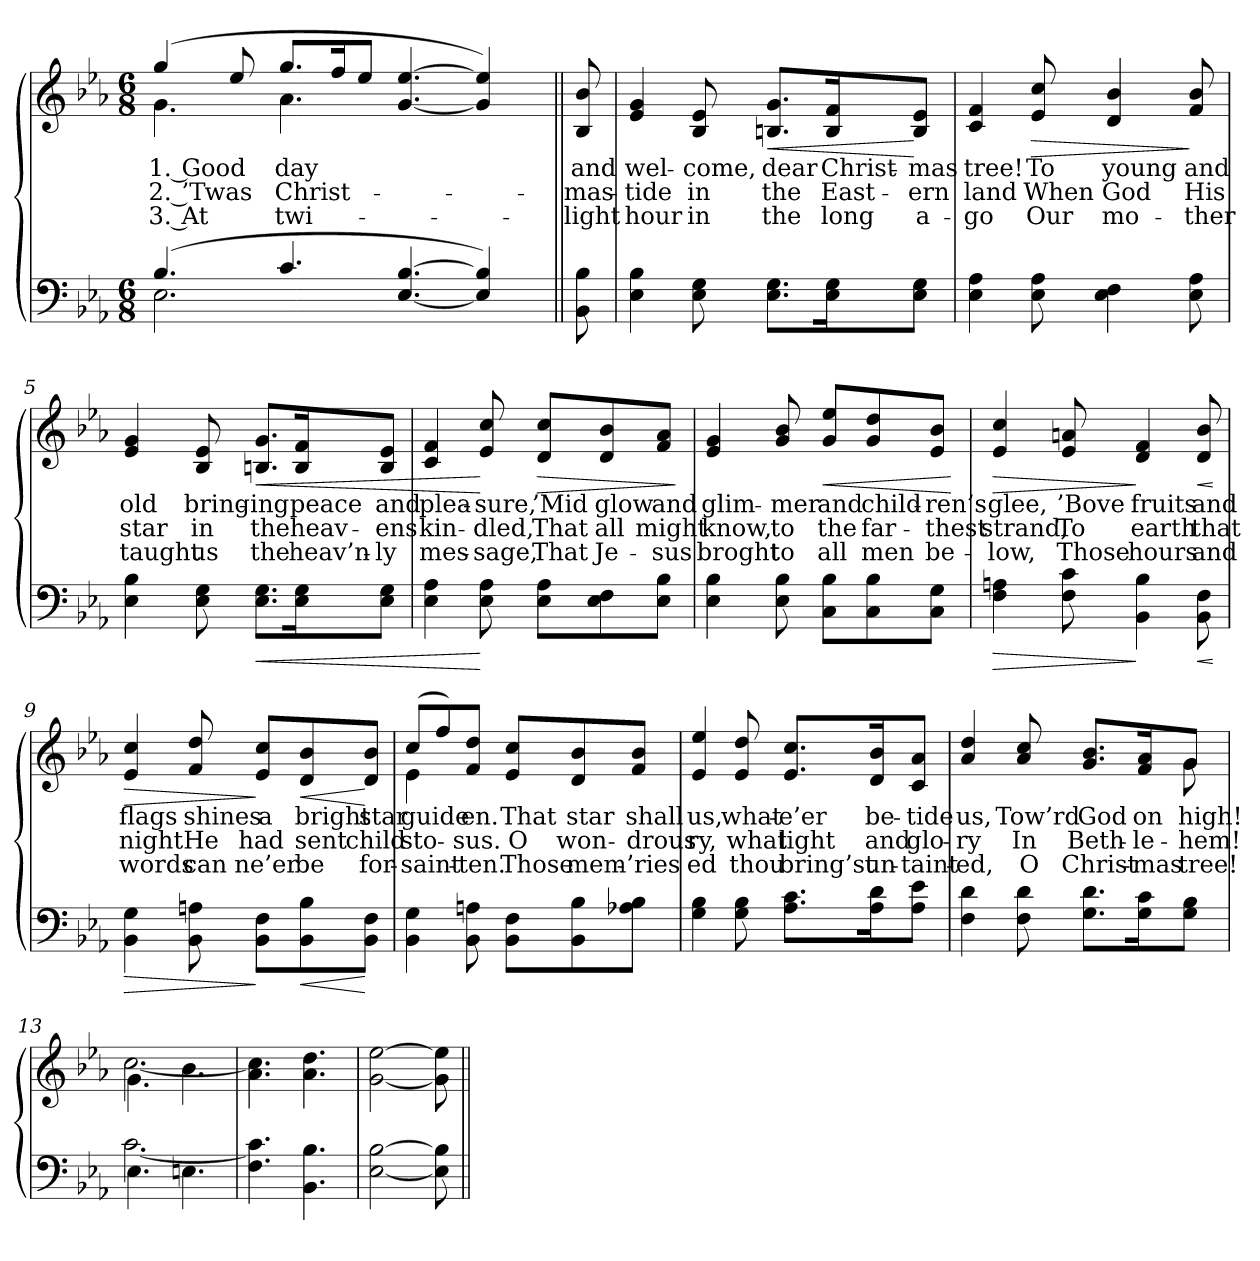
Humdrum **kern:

**kern	**dynam	**kern	**text	**text	**text	**dynam
*part2	*part2	*part1	*part1	*part1	*part1	*part1
*staff2	*staff2	*staff1	*staff1	*staff1	*staff1	*staff1
*clefF4	*	*clefG2	*	*	*	*
*k[b-e-a-]	*	*k[b-e-a-]	*	*	*	*
*E-:	*	*E-:	*	*	*	*
*M6/8	*	*M6/8	*	*	*	*
=1	=1	=1	=1	=1	=1	=1
*^	*	*	*	*	*	*
!	!	!	!	!LO:LY:b	!LO:LY:b	!LO:LY:b	!
*	*	*	*^	*	*	*	*
!	!	!	!	!	!LO:LY:b	!LO:LY:b	!LO:LY:b	!
(>4.B-/	2.E-\	.	(>4gg/	4.g\	1. Good	2. ’Twas	3. At	.
.	.	.	8ee-/	.	.	.	.	.
!	!	!	!	!	!LO:LY:b	!LO:LY:b	!LO:LY:b	!
4.c/	.	.	8.gg/L	4.a-\	day	Christ-	twi-	.
.	.	.	16ff/K	.	.	.	.	.
.	.	.	8ee-/J	.	.	.	.	.
[4.E-/ [4.B-/	2ryy	.	[4.g/ [4.ee-/	2ryy	.	.	.	.
4E-/] 4B-/])	.	.	4g/] 4ee-/])	.	.	.	.	.
.	8ryy	.	.	8ryy	.	.	.	.
=2||	=2||	=2||	=2||	=2||	=2||	=2||	=2||	=2||
!	!	!	!	!	!LO:LY:b	!LO:LY:b	!LO:LY:b	!
*v	*v	*	*	*	*	*	*	*
*	*	*v	*v	*	*	*	*
8BB-\ 8B-\	.	8B-/ 8b-/	and	-mas-	-light	.
=3	=3	=3	=3	=3	=3	=3
!	!	!	!LO:LY:b	!LO:LY:b	!LO:LY:b	!
4E-\ 4B-\	.	4e-/ 4g/	wel-	-tide	hour	.
!	!	!	!LO:LY:b	!LO:LY:b	!LO:LY:b	!
8E-\ 8G\	.	8B-/ 8e-/	-come,	in	in	.
!	!	!	!LO:LY:b	!LO:LY:b	!LO:LY:b	!LO:HP:b
8.E-\ 8.G\L	.	8.Bn/ 8.g/L	dear	the	the	<
!	!	!	!LO:LY:b	!LO:LY:b	!LO:LY:b	!
16E-\ 16G\K	.	16B/ 16f/K	Christ-	East-	long	.
!	!	!	!LO:LY:b	!LO:LY:b	!LO:LY:b	!
8E-\ 8G\J	.	8B/ 8e-/J	-mas	-ern	a-	[
!!LO:LB:g=z
=4	=4	=4	=4	=4	=4	=4
!	!	!	!LO:LY:b	!LO:LY:b	!LO:LY:b	!
4E-\ 4A-\	.	4c/ 4f/	tree!	land	-go	.
!	!	!	!LO:LY:b	!LO:LY:b	!LO:LY:b	!LO:HP:b
8E-\ 8A-\	.	8e-/ 8cc/	To	When	Our	>
!	!	!	!LO:LY:b	!LO:LY:b	!LO:LY:b	!
4E-\ 4F\	.	4d/ 4b-/	young	God	mo-	.
!	!	!	!LO:LY:b	!LO:LY:b	!LO:LY:b	!
8E-\ 8A-\	.	8f/ 8b-/	and	His	-ther	]
=5	=5	=5	=5	=5	=5	=5
!	!	!	!LO:LY:b	!LO:LY:b	!LO:LY:b	!
4E-\ 4B-\	.	4e-/ 4g/	old	star	taught	.
!	!	!	!LO:LY:b	!LO:LY:b	!LO:LY:b	!
8E-\ 8G\	.	8B-/ 8e-/	bring-	in	us	.
!	!LO:HP:b	!	!LO:LY:b	!LO:LY:b	!LO:LY:b	!LO:HP:b
8.E-\ 8.G\L	<	8.Bn/ 8.g/L	-ing	the	the	<
!	!	!	!LO:LY:b	!LO:LY:b	!LO:LY:b	!
16E-\ 16G\K	.	16B/ 16f/K	peace	heav-	heav’n-	.
!	!	!	!LO:LY:b	!LO:LY:b	!LO:LY:b	!
8E-\ 8G\J	.	8B/ 8e-/J	and	-ens	-ly	.
!!LO:LB:g=z
=6	=6	=6	=6	=6	=6	=6
!	!	!	!LO:LY:b	!LO:LY:b	!LO:LY:b	!
4E-\ 4A-\	.	4c/ 4f/	plea-	kin-	mes-	.
!	!	!	!LO:LY:b	!LO:LY:b	!LO:LY:b	!
8E-\ 8A-\	[	8e-/ 8cc/	-sure,	-dled,	-sage,	[
!	!	!	!LO:LY:b	!LO:LY:b	!LO:LY:b	!LO:HP:b
8E-\ 8A-\L	.	8d/ 8cc/L	’Mid	That	That	>
!	!	!	!LO:LY:b	!LO:LY:b	!LO:LY:b	!
8E-\ 8F\	.	8d/ 8b-/	glow	all	Je-	.
!	!	!	!LO:LY:b	!LO:LY:b	!LO:LY:b	!
8E-\ 8B-\J	.	8f/ 8a-/J	and	might	-sus	.
.	.	.	.	.	.	]
=7	=7	=7	=7	=7	=7	=7
!	!	!	!LO:LY:b	!LO:LY:b	!LO:LY:b	!
4E-\ 4B-\	.	4e-/ 4g/	glim-	know,	broght	.
!	!	!	!LO:LY:b	!LO:LY:b	!LO:LY:b	!
8E-\ 8B-\	.	8g/ 8b-/	-mer	to	to	.
!	!	!	!LO:LY:b	!LO:LY:b	!LO:LY:b	!LO:HP:b
8C\ 8B-\L	.	8g/ 8ee-/L	and	the	all	<
!	!	!	!LO:LY:b	!LO:LY:b	!LO:LY:b	!
8C\ 8B-\	.	8g/ 8dd/	child-	far-	men	.
!	!	!	!LO:LY:b	!LO:LY:b	!LO:LY:b	!
8C\ 8G\J	.	8e-/ 8b-/J	-ren’s	-thest	be-	.
.	.	.	.	.	.	[
!!LO:PB:g=z
=8	=8	=8	=8	=8	=8	=8
!	!LO:HP:b	!	!LO:LY:b	!LO:LY:b	!LO:LY:b	!LO:HP:b
4F\ 4An\	>	4e-/ 4cc/	glee,	strand,	-low,	>
!	!	!	!LO:LY:b	!LO:LY:b	!LO:LY:b	!
8F\ 8c\	.	8e-/ 8an/	’Bove	To	Those	.
!	!	!	!LO:LY:b	!LO:LY:b	!LO:LY:b	!
4BB-\ 4B-\	]	4d/ 4f/	fruits	earth	hours	]
!	!LO:HP:b	!	!LO:LY:b	!LO:LY:b	!LO:LY:b	!LO:HP:b
8BB-\ 8F\	<	8d/ 8b-/	and	that	and	<
.	[	.	.	.	.	[
=9	=9	=9	=9	=9	=9	=9
!	!LO:HP:b	!	!LO:LY:b	!LO:LY:b	!LO:LY:b	!LO:HP:b
4BB-\ 4G\	>	4e-/ 4cc/	flags	night	words	>
!	!	!	!LO:LY:b	!LO:LY:b	!LO:LY:b	!
8BB-\ 8An\	.	8f/ 8dd/	shines	He	can	.
!	!	!	!LO:LY:b	!LO:LY:b	!LO:LY:b	!
8BB-\ 8F\L	]	8e-/ 8cc/L	a	had	ne’er	]
!	!LO:HP:b	!	!LO:LY:b	!LO:LY:b	!LO:LY:b	!LO:HP:b
8BB-\ 8B-\	<	8d/ 8b-/	bright	sent	be	<
!	!	!	!LO:LY:b	!LO:LY:b	!LO:LY:b	!
8BB-\ 8F\J	[	8d/ 8b-/J	star	child	for-	[
!!LO:LB:g=z
=10	=10	=10	=10	=10	=10	=10
!	!	!	!LO:LY:b	!LO:LY:b	!LO:LY:b	!
*	*	*^	*	*	*	*
!	!	!	!	!LO:LY:b	!LO:LY:b	!LO:LY:b	!
4BB-\ 4G\	.	(>8cc/L	4e-\	guide	sto-	saint-	.
.	.	8ff/)	.	.	.	.	.
!	!	!	!	!LO:LY:b	!LO:LY:b	!LO:LY:b	!
8BB-\ 8An\	.	8f/ 8dd/J	2ryy	-en.	-sus.	-ten.	.
!	!	!	!	!LO:LY:b	!LO:LY:b	!LO:LY:b	!
8BB-\ 8F\L	.	8e-/ 8cc/L	.	That	O	Those	.
!	!	!	!	!LO:LY:b	!LO:LY:b	!LO:LY:b	!
8BB-\ 8B-\	.	8d/ 8b-/	.	star	won-	mem-	.
!	!	!	!	!LO:LY:b	!LO:LY:b	!LO:LY:b	!
8A-X\ 8B-\J	.	8f/ 8b-/J	.	shall	-drous	-’ries	.
*	*	*v	*v	*	*	*	*
=11	=11	=11	=11	=11	=11	=11
!	!	!	!LO:LY:b	!LO:LY:b	!LO:LY:b	!
4G\ 4B-\	.	4e-/ 4ee-/	us,	-ry,	-ed	.
!	!	!	!LO:LY:b	!LO:LY:b	!LO:LY:b	!
8G\ 8B-\	.	8e-/ 8dd/	what-	what	thou	.
!	!	!	!LO:LY:b	!LO:LY:b	!LO:LY:b	!
8.A-\ 8.c\L	.	8.e-/ 8.cc/L	-e’er	light	bring’st	.
!	!	!	!LO:LY:b	!LO:LY:b	!LO:LY:b	!
16A-\ 16d\K	.	16d/ 16b-/K	be-	and	un-	.
!	!	!	!LO:LY:b	!LO:LY:b	!LO:LY:b	!
8A-\ 8e-\J	.	8c/ 8a-/J	-tide	glo-	-taint-	.
!!LO:LB:g=z
=12	=12	=12	=12	=12	=12	=12
!	!	!	!LO:LY:b	!LO:LY:b	!LO:LY:b	!
*	*	*^	*	*	*	*
4F\ 4d\	.	4a-/ 4dd/	8ryy	us,	-ry	-ed,	.
!	!	!	!	!LO:LY:b	!LO:LY:b	!LO:LY:b	!
*	*	*v	*v	*	*	*	*
8F\ 8d\	.	8a-/ 8cc/	Tow’rd	In	O	.
!	!	!	!LO:LY:b	!LO:LY:b	!LO:LY:b	!
8.G\ 8.d\L	.	8.g/ 8.b-/L	God	Beth-	Christ-	.
!	!	!	!LO:LY:b	!LO:LY:b	!LO:LY:b	!
16G\ 16c\K	.	16f/ 16a-/K	on	-le-	-mas	.
!	!	!	!LO:LY:b	!LO:LY:b	!LO:LY:b	!
*	*	*^	*	*	*	*
8G\ 8B-\J	.	8g/J	8g\	high!	-hem!	tree!	.
=13	=13	=13	=13	=13	=13	=13	=13
*^	*	*	*	*	*	*	*
4.E-\	[2.c\	.	4.g\	[2.cc\	.	.	.	.
4.En\	.	.	4.b-\	.	.	.	.	.
*v	*v	*	*	*	*	*	*	*
*	*	*v	*v	*	*	*	*
=14	=14	=14	=14	=14	=14	=14
4.F\ 4.c\]	.	4.a-\ 4.cc\]	.	.	.	.
4.BB-\ 4.B-\	.	4.a-\ 4.dd\	.	.	.	.
=15	=15	=15	=15	=15	=15	=15
[2E-\ [2B-\	.	[2g\ [2ee-\	.	.	.	.
8E-\] 8B-\]	.	8g\] 8ee-\]	.	.	.	.
=||	=||	=||	=||	=||	=||	=||
*-	*-	*-	*-	*-	*-	*-
